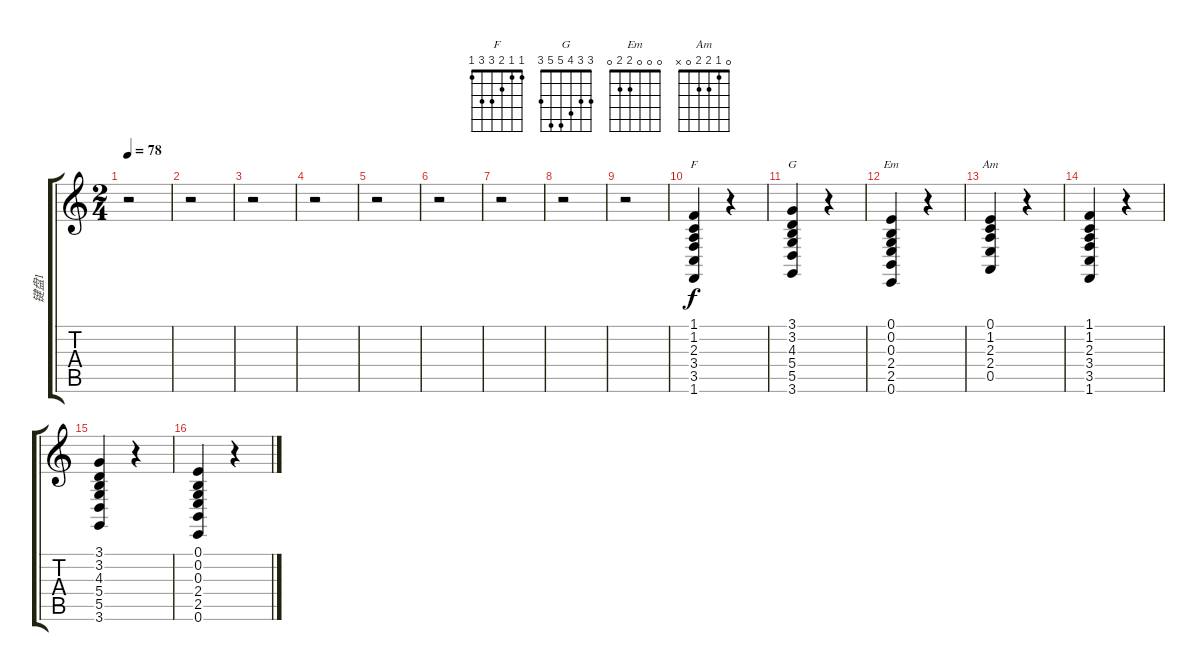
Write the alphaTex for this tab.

\track ("键盘1" "键盘1") {instrument acousticgrandpiano}
\staff {score tabs}
\tuning (E4 B3 G3 D3 A2 E2) {hide}
\chord ("F" 1 1 2 3 3 1)
\chord ("G" 3 3 4 5 5 3)
\chord ("Em" 0 0 0 2 2 0)
\chord ("Am" 0 1 2 2 0 x)
\ts (2 4)
\tempo 78
\clef g2
\ks c
r.2{dy f} |
r.2 |
r.2 |
r.2 |
r.2 |
r.2 |
r.2 |
r.2 |
r.2 |
(1.1 1.2 2.3 3.4 3.5 1.6).4{ch "F"} r.4 |
(3.1 3.2 4.3 5.4 5.5 3.6).4{ch "G"} r.4 |
(0.1 0.2 0.3 2.4 2.5 0.6).4{ch "Em"} r.4 |
(0.1 1.2 2.3 2.4 0.5).4{ch "Am"} r.4 |
(1.1 1.2 2.3 3.4 3.5 1.6).4 r.4 |
(3.1 3.2 4.3 5.4 5.5 3.6).4 r.4 |
(0.1 0.2 0.3 2.4 2.5 0.6).4 r.4
